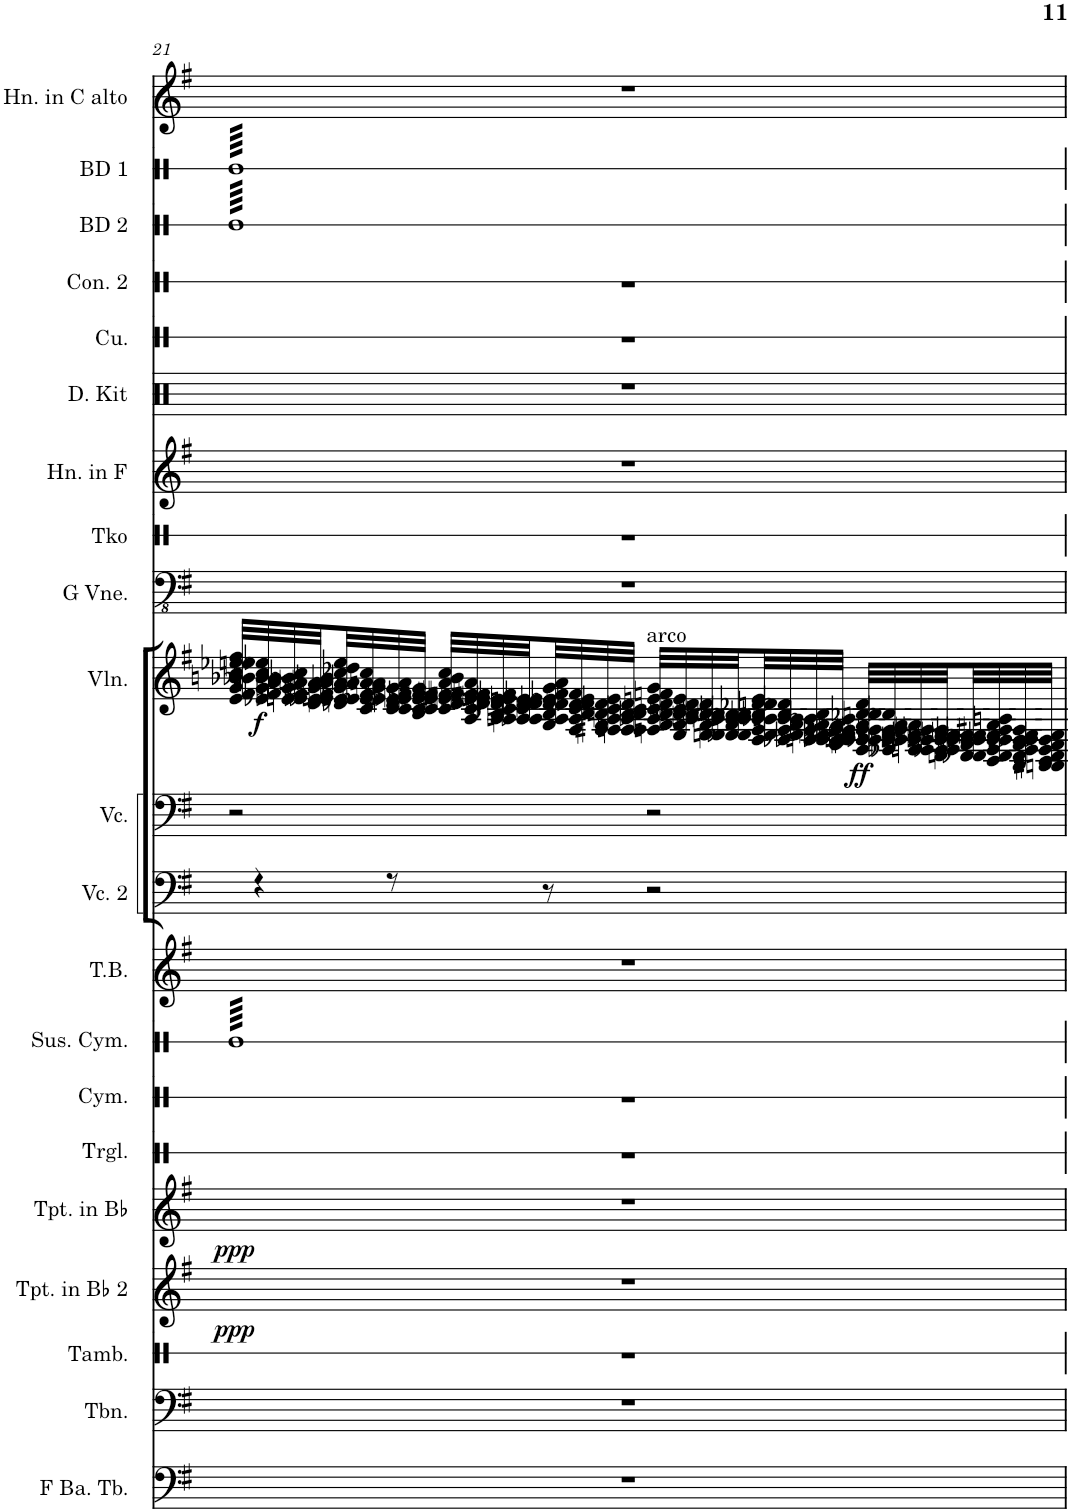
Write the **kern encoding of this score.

**kern	**kern	**kern	**kern	**dynam	**kern	**dynam	**kern	**kern	**kern	**kern	**kern	**kern	**kern	**dynam	**kern	**kern	**kern	**kern	**kern	**kern	**kern	**kern	**kern
*part21	*part20	*part19	*part18	*part18	*part17	*part17	*part16	*part15	*part14	*part13	*part12	*part11	*part10	*part10	*part9	*part8	*part7	*part6	*part5	*part4	*part3	*part2	*part1
*staff21	*staff20	*staff19	*staff18	*staff18	*staff17	*staff17	*staff16	*staff15	*staff14	*staff13	*staff12	*staff11	*staff10	*staff10	*staff9	*staff8	*staff7	*staff6	*staff5	*staff4	*staff3	*staff2	*staff1
*I"F Bass Tuba	*I"Trombone	*I"Tambourine	*I"Trumpet in Bb 2	*	*I"Trumpet in Bb	*	*I"Triangle	*I"Cymbals	*I"Suspended Cymbal	*I"Tubular Bells	*I"Violoncello 2	*I"Violoncello	*I"Violin	*	*I"G Violone	*I"Takiko	*I"Horn in F	*I"Drum Kit	*I"Cuica	*I"Congas 2	*I"Bass Drum 2	*I"Bass Drum 1	*I"Horn in C alto
*I'F Ba. Tb.	*I'Tbn.	*I'Tamb.	*I'Tpt. in Bb 2	*	*I'Tpt. in Bb	*	*I'Trgl.	*I'Cym.	*I'Sus. Cym.	*I'T.B.	*I'Vc. 2	*I'Vc.	*I'Vln.	*	*I'G Vne.	*I'Tko	*I'Hn. in F	*I'D. Kit	*I'Cu.	*I'Con. 2	*I'BD 2	*I'BD 1	*I'Hn. in C alto
!!LO:PB:g=z
*clefF4	*clefF4	*clefX	*clefG2	*	*clefG2	*	*clefX	*clefX	*clefX	*clefG2	*clefF4	*clefF4	*clefG2	*	*clefFv4	*clefX	*clefG2	*clefX	*clefX	*clefX	*clefX	*clefX	*clefG2
*	*	*	*Trd1c2	*	*Trd1c2	*	*	*	*	*	*	*	*	*	*Trd7c12	*	*Trd4c7	*	*	*	*	*	*Trd4c7
*k[f#]	*k[f#]	*k[]	*k[f#]	*	*k[f#]	*	*k[]	*k[]	*k[]	*k[f#]	*k[f#]	*k[f#]	*k[f#]	*	*k[f#]	*k[]	*k[f#]	*k[]	*k[]	*k[]	*k[]	*k[]	*k[f#]
*M4/4	*M4/4	*M4/4	*M4/4	*	*M4/4	*	*M4/4	*M4/4	*M4/4	*M4/4	*M4/4	*M4/4	*M4/4	*	*M4/4	*M4/4	*M4/4	*M4/4	*M4/4	*M4/4	*M4/4	*M4/4	*M4/4
=21	=21	=21	=21	=21	=21	=21	=21	=21	=21	=21	=21	=21	=21	=21	=21	=21	=21	=21	=21	=21	=21	=21	=21
!	!	!	!	!LO:DY:b	!	!LO:DY:b	!	!	!	!	!	!	!	!	!	!	!	!	!	!	!	!	!
*	*	*	*	*	*	*	*	*	*tremolo	*	*	*	*	*	*	*	*	*	*	*	*	*	*
*	*	*	*	*	*	*	*	*	*	*	*	*	*	*	*	*	*	*	*	*	*tremolo	*	*
*	*	*	*	*	*	*	*	*	*	*	*	*	*	*	*	*	*	*	*	*	*	*tremolo	*
1r	1r	1r	1r	ppp	1r	ppp	1r	1r	64ReLLLL	1r	4rF	2r	32e/ 32f#/ 32g/ 32b-X/ 32bn/ 32cc/ 32ee-X/ 32een/ 32ff#/LLL	.	1r	1r	1r	1r	1r	1r	64ReLLLL	64ReLLLL	1r
.	.	.	.	.	.	.	.	.	64Re	.	.	.	.	.	.	.	.	.	.	.	64Re	64Re	.
!	!	!	!	!	!	!	!	!	!	!	!	!	!	!LO:DY:b	!	!	!	!	!	!	!	!	!
.	.	.	.	.	.	.	.	.	64Re	.	.	.	32e-X/ 32f#/ 32g/ 32a/ 32b-X/ 32bn/ 32cc/ 32ee-X/	f	.	.	.	.	.	.	64Re	64Re	.
.	.	.	.	.	.	.	.	.	64Re	.	.	.	.	.	.	.	.	.	.	.	64Re	64Re	.
.	.	.	.	.	.	.	.	.	64Re	.	.	.	32e-X/ 32e-X/ 32en/ 32f#/ 32g/ 32a/ 32b-X/ 32cc/	.	.	.	.	.	.	.	64Re	64Re	.
.	.	.	.	.	.	.	.	.	64Re	.	.	.	.	.	.	.	.	.	.	.	64Re	64Re	.
.	.	.	.	.	.	.	.	.	64Re	.	.	.	32d/ 32e-X/ 32e-/ 32f#/ 32g/ 32a-X/ 32an/ 32b-/	.	.	.	.	.	.	.	64Re	64Re	.
.	.	.	.	.	.	.	.	.	64Re	.	.	.	.	.	.	.	.	.	.	.	64Re	64Re	.
.	.	.	.	.	.	.	.	.	64Re	.	.	.	32d-X/ 32e-X/ 32en/ 32g/ 32a-X/ 32an/ 32cc/ 32dd-X/ 32ee-/	.	.	.	.	.	.	.	64Re	64Re	.
.	.	.	.	.	.	.	.	.	64Re	.	.	.	.	.	.	.	.	.	.	.	64Re	64Re	.
.	.	.	.	.	.	.	.	.	64Re	.	.	.	32c/ 32e-X/ 32en/ 32f#/ 32g/ 32a-X/ 32an/ 32cc/	.	.	.	.	.	.	.	64Re	64Re	.
.	.	.	.	.	.	.	.	.	64Re	.	.	.	.	.	.	.	.	.	.	.	64Re	64Re	.
.	.	.	.	.	.	.	.	.	64Re	.	.	.	32c/ 32c/ 32d-/ 32e-X/ 32en/ 32f#/ 32g/ 32a/	.	.	.	.	.	.	.	64Re	64Re	.
.	.	.	.	.	.	.	.	.	64Re	.	.	.	.	.	.	.	.	.	.	.	64Re	64Re	.
.	.	.	.	.	.	.	.	.	64Re	.	.	.	32B/ 32c/ 32c/ 32e-X/ 32en/ 32fn/ 32f#X/ 32g/JJJ	.	.	.	.	.	.	.	64Re	64Re	.
.	.	.	.	.	.	.	.	.	64Re	.	.	.	.	.	.	.	.	.	.	.	64Re	64Re	.
.	.	.	.	.	.	.	.	.	64Re	.	8rF	.	32c/ 32d-/ 32e/ 32fn/ 32f#X/ 32a/ 32b-/ 32cc/LLL	.	.	.	.	.	.	.	64Re	64Re	.
.	.	.	.	.	.	.	.	.	64Re	.	.	.	.	.	.	.	.	.	.	.	64Re	64Re	.
.	.	.	.	.	.	.	.	.	64Re	.	.	.	32A/ 32c/ 32d-/ 32e-X/ 32en/ 32fn/ 32f#X/ 32a/	.	.	.	.	.	.	.	64Re	64Re	.
.	.	.	.	.	.	.	.	.	64Re	.	.	.	.	.	.	.	.	.	.	.	64Re	64Re	.
.	.	.	.	.	.	.	.	.	64Re	.	.	.	32A/ 32A/ 32B-X/ 32c/ 32d-/ 32e-X/ 32en/ 32f#/	.	.	.	.	.	.	.	64Re	64Re	.
.	.	.	.	.	.	.	.	.	64Re	.	.	.	.	.	.	.	.	.	.	.	64Re	64Re	.
.	.	.	.	.	.	.	.	.	64Re	.	.	.	32A-X/ 32An/ 32An/ 32c/ 32d-X/ 32dn/ 32e-X/ 32en/	.	.	.	.	.	.	.	64Re	64Re	.
.	.	.	.	.	.	.	.	.	64Re	.	.	.	.	.	.	.	.	.	.	.	64Re	64Re	.
.	.	.	.	.	.	.	.	.	64Re	.	8r	.	32G/ 32A/ 32B-/ 32d-X/ 32dn/ 32e-X/ 32f#/ 32g/ 32a/	.	.	.	.	.	.	.	64Re	64Re	.
.	.	.	.	.	.	.	.	.	64Re	.	.	.	.	.	.	.	.	.	.	.	64Re	64Re	.
.	.	.	.	.	.	.	.	.	64Re	.	.	.	32F#/ 32A/ 32B-/ 32c/ 32d-X/ 32dn/ 32e-/ 32f#/	.	.	.	.	.	.	.	64Re	64Re	.
.	.	.	.	.	.	.	.	.	64Re	.	.	.	.	.	.	.	.	.	.	.	64Re	64Re	.
.	.	.	.	.	.	.	.	.	64Re	.	.	.	32F#/ 32F#/ 32G/ 32A/ 32B-/ 32c/ 32d-X/ 32e-/	.	.	.	.	.	.	.	64Re	64Re	.
.	.	.	.	.	.	.	.	.	64Re	.	.	.	.	.	.	.	.	.	.	.	64Re	64Re	.
.	.	.	.	.	.	.	.	.	64Re	.	.	.	32Fn/ 32F#X/ 32F#X/ 32A/ 32B-X/ 32Bn/ 32c/ 32d-/JJJ	.	.	.	.	.	.	.	64Re	64Re	.
.	.	.	.	.	.	.	.	.	64Re	.	.	.	.	.	.	.	.	.	.	.	64Re	64Re	.
!	!	!	!	!	!	!	!	!	!	!	!	!	!LO:TX:a:t=arco	!	!	!	!	!	!	!	!	!	!
.	.	.	.	.	.	.	.	.	64Re	.	2r	2r	32Fn/ 32G/ 32A-X/ 32B/ 32c/ 32d-/ 32en/ 32fn/ 32g/LLL	.	.	.	.	.	.	.	64Re	64Re	.
.	.	.	.	.	.	.	.	.	64Re	.	.	.	.	.	.	.	.	.	.	.	64Re	64Re	.
.	.	.	.	.	.	.	.	.	64Re	.	.	.	32E/ 32G/ 32A-/ 32B-X/ 32Bn/ 32c/ 32d-/ 32e/	.	.	.	.	.	.	.	64Re	64Re	.
.	.	.	.	.	.	.	.	.	64Re	.	.	.	.	.	.	.	.	.	.	.	64Re	64Re	.
.	.	.	.	.	.	.	.	.	64Re	.	.	.	32E/ 32E/ 32E/ 32G/ 32A-/ 32B-X/ 32Bn/ 32d-/	.	.	.	.	.	.	.	64Re	64Re	.
.	.	.	.	.	.	.	.	.	64Re	.	.	.	.	.	.	.	.	.	.	.	64Re	64Re	.
.	.	.	.	.	.	.	.	.	64Re	.	.	.	32E-X/ 32En/ 32En/ 32G/ 32A-X/ 32An/ 32B-X/ 32Bn/	.	.	.	.	.	.	.	64Re	64Re	.
.	.	.	.	.	.	.	.	.	64Re	.	.	.	.	.	.	.	.	.	.	.	64Re	64Re	.
.	.	.	.	.	.	.	.	.	64Re	.	.	.	32D/ 32E/ 32F/ 32A-X/ 32An/ 32B-X/ 32d-X/ 32dn/ 32e/	.	.	.	.	.	.	.	64Re	64Re	.
.	.	.	.	.	.	.	.	.	64Re	.	.	.	.	.	.	.	.	.	.	.	64Re	64Re	.
.	.	.	.	.	.	.	.	.	64Re	.	.	.	32D-X/ 32E/ 32F/ 32G/ 32A-X/ 32An/ 32B-/ 32d-X/	.	.	.	.	.	.	.	64Re	64Re	.
.	.	.	.	.	.	.	.	.	64Re	.	.	.	.	.	.	.	.	.	.	.	64Re	64Re	.
.	.	.	.	.	.	.	.	.	64Re	.	.	.	32D-X/ 32D-X/ 32Dn/ 32E/ 32F/ 32G/ 32A-X/ 32B-/	.	.	.	.	.	.	.	64Re	64Re	.
.	.	.	.	.	.	.	.	.	64Re	.	.	.	.	.	.	.	.	.	.	.	64Re	64Re	.
.	.	.	.	.	.	.	.	.	64Re	.	.	.	32C/ 32D-X/ 32D-/ 32E/ 32Fn/ 32F#X/ 32G/ 32A-/JJJ	.	.	.	.	.	.	.	64Re	64Re	.
.	.	.	.	.	.	.	.	.	64Re	.	.	.	.	.	.	.	.	.	.	.	64Re	64Re	.
!	!	!	!	!	!	!	!	!	!	!	!	!	!	!LO:DY:b	!	!	!	!	!	!	!	!	!
.	.	.	.	.	.	.	.	.	64Re	.	.	.	32BB/ 32D-X/ 32Dn/ 32Fn/ 32F#X/ 32G/ 32B-X/ 32Bn/ 32d-/LLL	ff	.	.	.	.	.	.	64Re	64Re	.
.	.	.	.	.	.	.	.	.	64Re	.	.	.	.	.	.	.	.	.	.	.	64Re	64Re	.
.	.	.	.	.	.	.	.	.	64Re	.	.	.	32BB-X/ 32D-X/ 32Dn/ 32E/ 32Fn/ 32F#X/ 32G/ 32B-X/	.	.	.	.	.	.	.	64Re	64Re	.
.	.	.	.	.	.	.	.	.	64Re	.	.	.	.	.	.	.	.	.	.	.	64Re	64Re	.
.	.	.	.	.	.	.	.	.	64Re	.	.	.	32BB-X/ 32BB-X/ 32BBn/ 32D-X/ 32Dn/ 32E/ 32Fn/ 32G/	.	.	.	.	.	.	.	64Re	64Re	.
.	.	.	.	.	.	.	.	.	64Re	.	.	.	.	.	.	.	.	.	.	.	64Re	64Re	.
.	.	.	.	.	.	.	.	.	64Re	.	.	.	32AA/ 32BB-X/ 32BB-/ 32D-X/ 32Dn/ 32E-X/ 32En/ 32F/	.	.	.	.	.	.	.	64Re	64Re	.
.	.	.	.	.	.	.	.	.	64Re	.	.	.	.	.	.	.	.	.	.	.	64Re	64Re	.
.	.	.	.	.	.	.	.	.	64Re	.	.	.	32AA-X/ 32AAn/ 32AAn/ 32C/ 32D-X/ 32Dn/ 32E-X/ 32En/	.	.	.	.	.	.	.	64Re	64Re	.
.	.	.	.	.	.	.	.	.	64Re	.	.	.	.	.	.	.	.	.	.	.	64Re	64Re	.
.	.	.	.	.	.	.	.	.	64Re	.	.	.	32GG/ 32AA/ 32BB-/ 32D-X/ 32Dn/ 32E-X/ 32F#X/ 32G/ 32An/	.	.	.	.	.	.	.	64Re	64Re	.
.	.	.	.	.	.	.	.	.	64Re	.	.	.	.	.	.	.	.	.	.	.	64Re	64Re	.
.	.	.	.	.	.	.	.	.	64Re	.	.	.	32FF#/ 32AA/ 32BB-/ 32C/ 32D-X/ 32Dn/ 32E-/ 32F#/	.	.	.	.	.	.	.	64Re	64Re	.
.	.	.	.	.	.	.	.	.	64Re	.	.	.	.	.	.	.	.	.	.	.	64Re	64Re	.
.	.	.	.	.	.	.	.	.	64Re	.	.	.	32FFn/ 32FF#X/ 32GG/ 32AA/ 32BB-/ 32C/ 32D-X/ 32E-/JJJ	.	.	.	.	.	.	.	64Re	64Re	.
.	.	.	.	.	.	.	.	.	64ReJJJJ	.	.	.	.	.	.	.	.	.	.	.	64ReJJJJ	64ReJJJJ	.
*	*	*	*	*	*	*	*	*	*	*	*	*	*	*	*	*	*	*	*	*	*	*Xtremolo	*
*	*	*	*	*	*	*	*	*	*	*	*	*	*	*	*	*	*	*	*	*	*Xtremolo	*	*
*	*	*	*	*	*	*	*	*	*Xtremolo	*	*	*	*	*	*	*	*	*	*	*	*	*	*
=	=	=	=	=	=	=	=	=	=	=	=	=	=	=	=	=	=	=	=	=	=	=	=
*-	*-	*-	*-	*-	*-	*-	*-	*-	*-	*-	*-	*-	*-	*-	*-	*-	*-	*-	*-	*-	*-	*-	*-
